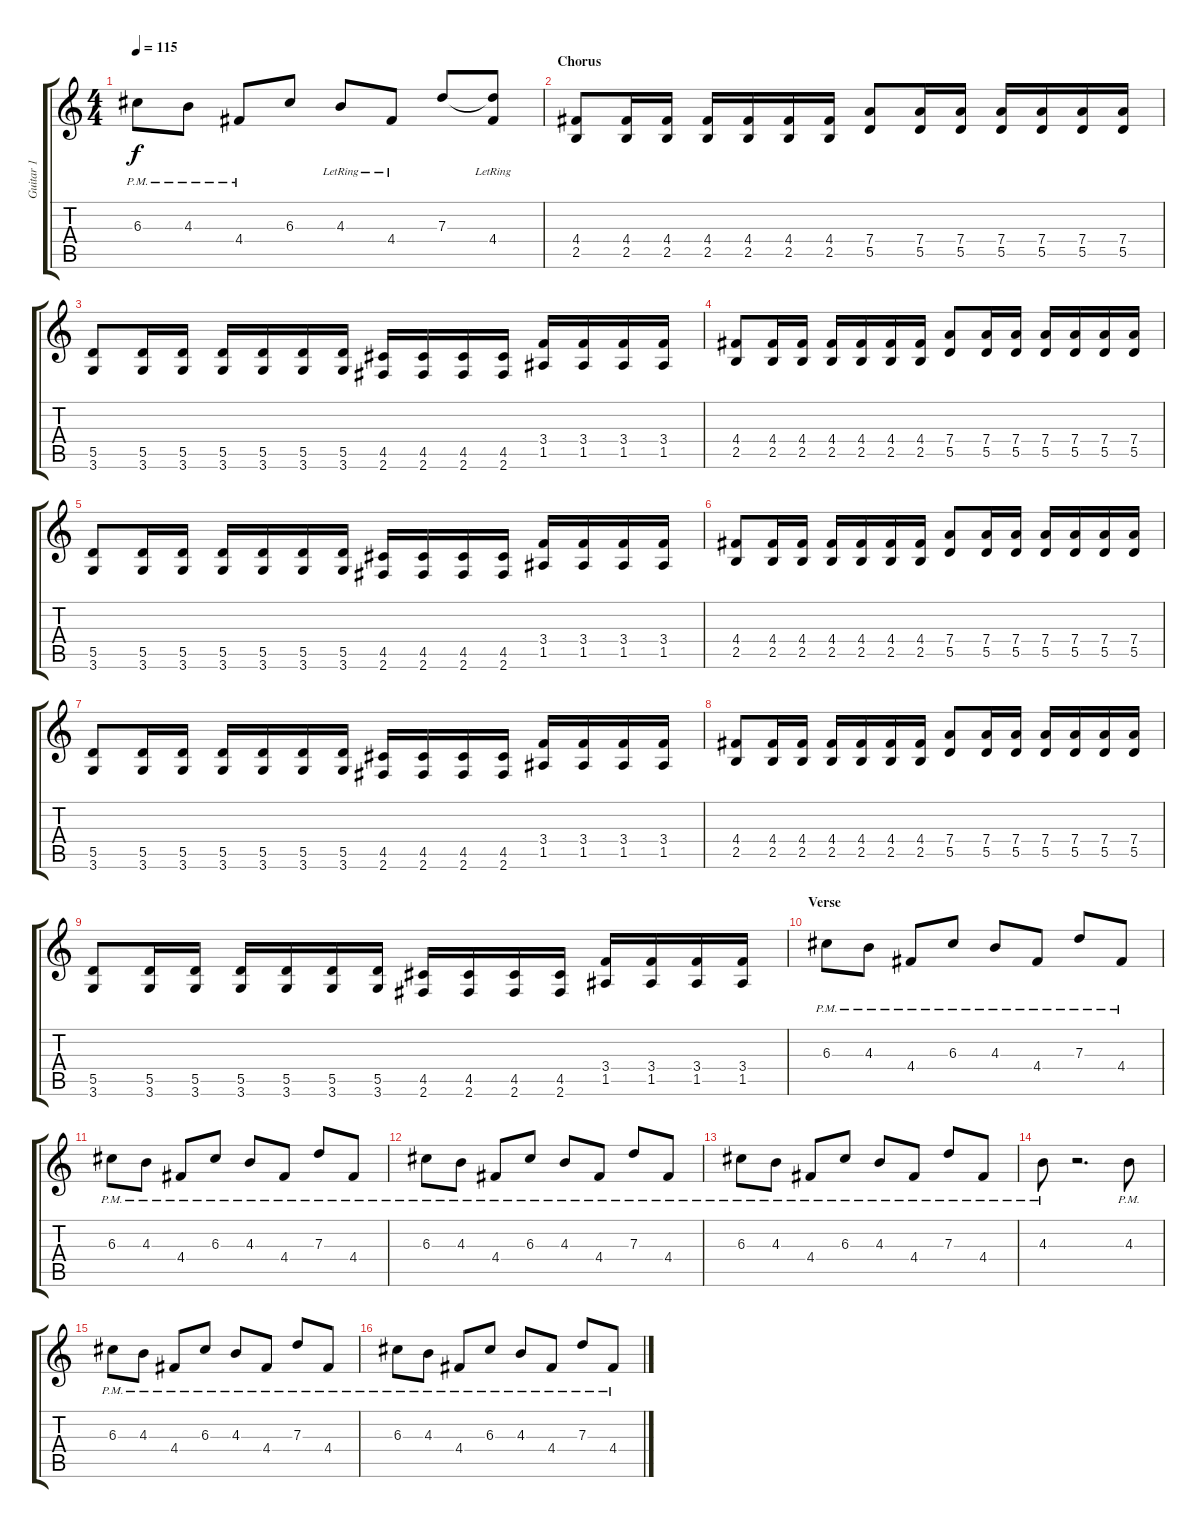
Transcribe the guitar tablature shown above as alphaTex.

\track ("Guitar 1" "Guitar 1") {instrument overdrivenguitar}
\staff {score tabs}
\tuning (E4 B3 G3 D3 A2 E2) {hide}
\ts (4 4)
\tempo 115
\clef g2
\ks c
6.3{pm}.8{dy f balance 16} 4.3{pm}.8 4.4{pm}.8 6.3.8 4.3{lr}.8 4.4{lr}.8 7.3.8 (7.3{t} 4.4{lr}).8 |
\section ("" "Chorus")
(4.4 2.5).8{balance 8} (4.4 2.5).16 (4.4 2.5).16 (4.4 2.5).16 (4.4 2.5).16 (4.4 2.5).16 (4.4 2.5).16 (7.4 5.5).8 (7.4 5.5).16 (7.4 5.5).16 (7.4 5.5).16 (7.4 5.5).16 (7.4 5.5).16 (7.4 5.5).16 |
(5.5 3.6).8 (5.5 3.6).16 (5.5 3.6).16 (5.5 3.6).16 (5.5 3.6).16 (5.5 3.6).16 (5.5 3.6).16 (4.5 2.6).16 (4.5 2.6).16 (4.5 2.6).16 (4.5 2.6).16 (3.4 1.5).16 (3.4 1.5).16 (3.4 1.5).16 (3.4 1.5).16 |
(4.4 2.5).8 (4.4 2.5).16 (4.4 2.5).16 (4.4 2.5).16 (4.4 2.5).16 (4.4 2.5).16 (4.4 2.5).16 (7.4 5.5).8 (7.4 5.5).16 (7.4 5.5).16 (7.4 5.5).16 (7.4 5.5).16 (7.4 5.5).16 (7.4 5.5).16 |
(5.5 3.6).8 (5.5 3.6).16 (5.5 3.6).16 (5.5 3.6).16 (5.5 3.6).16 (5.5 3.6).16 (5.5 3.6).16 (4.5 2.6).16 (4.5 2.6).16 (4.5 2.6).16 (4.5 2.6).16 (3.4 1.5).16 (3.4 1.5).16 (3.4 1.5).16 (3.4 1.5).16 |
(4.4 2.5).8{balance 8} (4.4 2.5).16 (4.4 2.5).16 (4.4 2.5).16 (4.4 2.5).16 (4.4 2.5).16 (4.4 2.5).16 (7.4 5.5).8 (7.4 5.5).16 (7.4 5.5).16 (7.4 5.5).16 (7.4 5.5).16 (7.4 5.5).16 (7.4 5.5).16 |
(5.5 3.6).8 (5.5 3.6).16 (5.5 3.6).16 (5.5 3.6).16 (5.5 3.6).16 (5.5 3.6).16 (5.5 3.6).16 (4.5 2.6).16 (4.5 2.6).16 (4.5 2.6).16 (4.5 2.6).16 (3.4 1.5).16 (3.4 1.5).16 (3.4 1.5).16 (3.4 1.5).16 |
(4.4 2.5).8{balance 8} (4.4 2.5).16 (4.4 2.5).16 (4.4 2.5).16 (4.4 2.5).16 (4.4 2.5).16 (4.4 2.5).16 (7.4 5.5).8 (7.4 5.5).16 (7.4 5.5).16 (7.4 5.5).16 (7.4 5.5).16 (7.4 5.5).16 (7.4 5.5).16 |
(5.5 3.6).8 (5.5 3.6).16 (5.5 3.6).16 (5.5 3.6).16 (5.5 3.6).16 (5.5 3.6).16 (5.5 3.6).16 (4.5 2.6).16 (4.5 2.6).16 (4.5 2.6).16 (4.5 2.6).16 (3.4 1.5).16 (3.4 1.5).16 (3.4 1.5).16 (3.4 1.5).16 |
\section ("" "Verse")
6.3{pm}.8{balance 11} 4.3{pm}.8 4.4{pm}.8 6.3{pm}.8 4.3{pm}.8 4.4{pm}.8 7.3{pm}.8 4.4{pm}.8 |
6.3{pm}.8 4.3{pm}.8 4.4{pm}.8 6.3{pm}.8 4.3{pm}.8 4.4{pm}.8 7.3{pm}.8 4.4{pm}.8 |
6.3{pm}.8{balance 11} 4.3{pm}.8 4.4{pm}.8 6.3{pm}.8 4.3{pm}.8 4.4{pm}.8 7.3{pm}.8 4.4{pm}.8 |
6.3{pm}.8 4.3{pm}.8 4.4{pm}.8 6.3{pm}.8 4.3{pm}.8 4.4{pm}.8 7.3{pm}.8 4.4{pm}.8 |
4.3{pm}.8 r.2{d} 4.3{pm}.8 |
6.3{pm}.8{balance 11} 4.3{pm}.8 4.4{pm}.8 6.3{pm}.8 4.3{pm}.8 4.4{pm}.8 7.3{pm}.8 4.4{pm}.8 |
6.3{pm}.8 4.3{pm}.8 4.4{pm}.8 6.3{pm}.8 4.3{pm}.8 4.4{pm}.8 7.3{pm}.8 4.4{pm}.8
